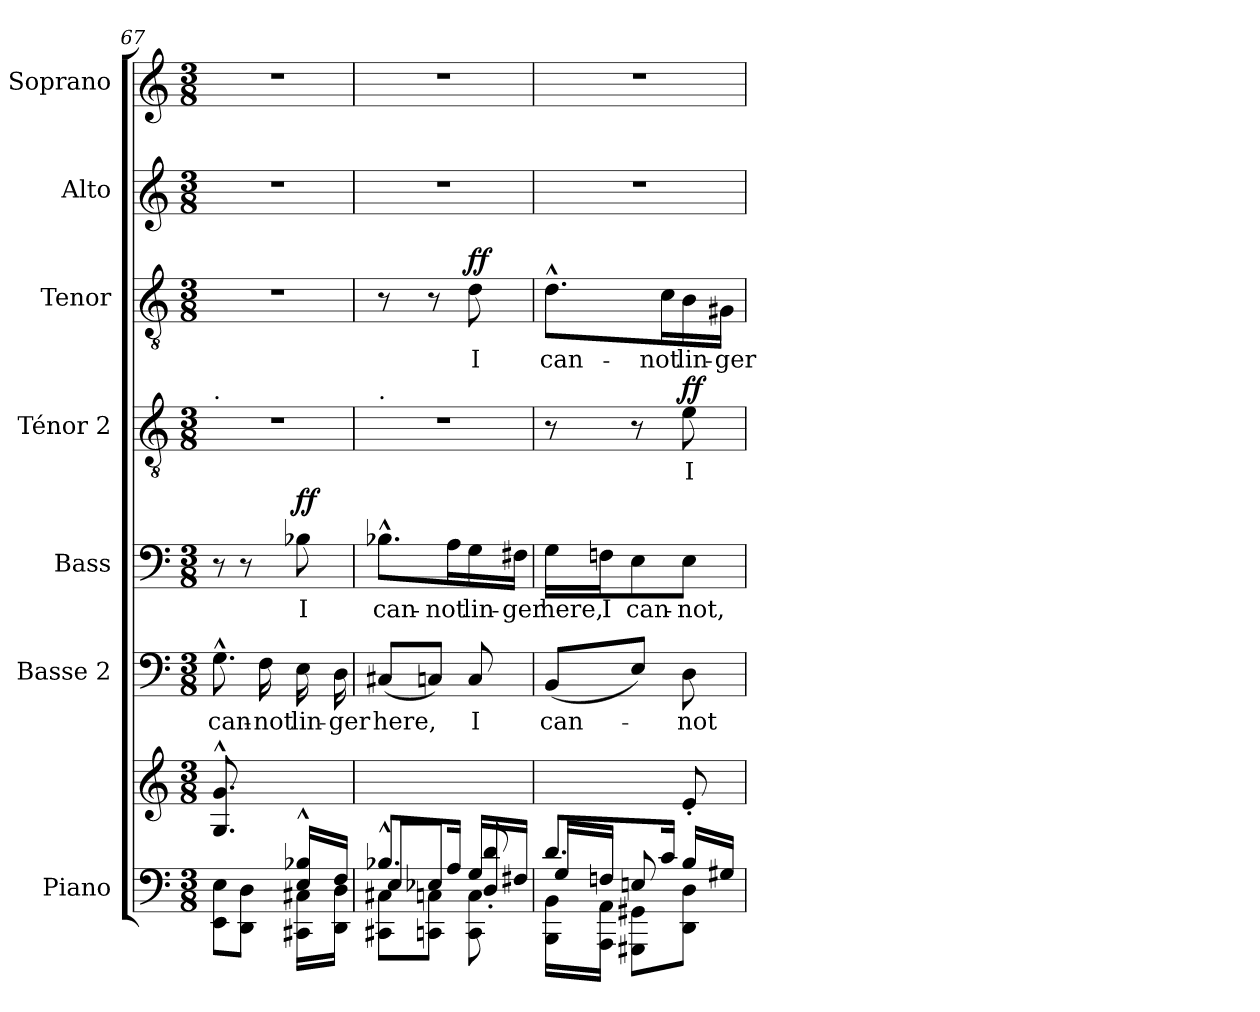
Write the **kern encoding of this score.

**kern	**kern	**kern	**text	**kern	**text	**dynam	**kern	**text	**dynam	**kern	**text	**dynam	**kern	**kern
*part7	*part7	*part6	*part6	*part5	*part5	*part5	*part4	*part4	*part4	*part3	*part3	*part3	*part2	*part1
*staff8	*staff7	*staff6	*staff6	*staff5	*staff5	*staff5	*staff4	*staff4	*staff4	*staff3	*staff3	*staff3	*staff2	*staff1
*I"Piano	*	*I"Basse 2	*	*I"Bass	*	*	*I"Ténor 2	*	*	*I"Tenor	*	*	*I"Alto	*I"Soprano
*I'Pno	*	*	*	*	*	*	*	*	*	*	*	*	*	*
*clefF4	*clefG2	*clefF4	*	*clefF4	*	*	*clefGv2	*	*	*clefGv2	*	*	*clefG2	*clefG2
*k[]	*k[]	*k[]	*	*k[]	*	*	*k[]	*	*	*k[]	*	*	*k[]	*k[]
*M3/8	*M3/8	*M3/8	*	*M3/8	*	*	*M3/8	*	*	*M3/8	*	*	*M3/8	*M3/8
=67	=67	=67	=67	=67	=67	=67	=67	=67	=67	=67	=67	=67	=67	=67
*^	*	*	*	*	*	*	*	*	*	*	*	*	*	*
!	!	!	!	!	!	!	!	!LO:TX:a:t=.	!	!	!	!	!	!	!
!	!	!	!	!LO:LY:b	!	!	!	!	!	!	!	!	!	!	!
8.ryy	8EE\ 8E\L	8.G/^^ 8.g/^^L	8.G^^\	can-	8r	.	.	4.r	.	.	4.r	.	.	4.r	4.r
.	8DD\ 8D\J	.	.	.	8r	.	.	.	.	.	.	.	.	.	.
!	!	!	!	!LO:LY:b	!	!	!	!	!	!	!	!	!	!	!
16F/Jk	.	8.ryy	16F\	-not	.	.	.	.	.	.	.	.	.	.	.
!	!	!	!	!LO:LY:b	!	!LO:LY:b	!LO:DY:a	!	!	!	!	!	!	!	!
16E/^^ 16B-X/^^LL	16CC#X\ 16C#X\LL	.	16E\	lin-	8B-X\	I	ff	.	.	.	.	.	.	.	.
!	!	!	!	!LO:LY:b	!	!	!	!	!	!	!	!	!	!	!
16F/JJ	16DD\ 16D\JJ	.	16D\	-ger	.	.	.	.	.	.	.	.	.	.	.
=68	=68	=68	=68	=68	=68	=68	=68	=68	=68	=68	=68	=68	=68	=68	=68
*	*^	*	*	*	*	*	*	*	*	*	*	*	*	*	*
!	!	!	!	!	!	!	!	!	!LO:TX:a:t=.	!	!	!	!	!	!	!
!	!	!	!	!	!LO:LY:b	!	!LO:LY:b	!	!	!	!	!	!	!	!	!
8.B-X^^/L	8E/L	8CC#X\ 8C#X\L	4.ryy	(<8C#X/L	here,	8.B-X^^\L	can-	.	4.r	.	.	8r	.	.	4.r	4.r
.	8E-X/J	8CCn\ 8Cn\J	.	8Cn/J)	.	.	.	.	.	.	.	8r	.	.	.	.
!	!	!	!	!	!	!	!LO:LY:b	!	!	!	!	!	!	!	!	!
16A/Jk	.	.	.	.	.	16A\L	-not	.	.	.	.	.	.	.	.	.
!	!	!	!	!	!LO:LY:b	!	!LO:LY:b	!	!	!	!	!	!LO:LY:b	!LO:DY:a	!	!
16G/LL	8D/' 8d/'	8CC\ 8C\	.	8C/	I	16G\	lin-	.	.	.	.	8d\	I	ff	.	.
!	!	!	!	!	!	!	!LO:LY:b	!	!	!	!	!	!	!	!	!
16F#X/JJ	.	.	.	.	.	16F#X\JJ	-ger	.	.	.	.	.	.	.	.	.
!!LO:PB:g=z
=69	=69	=69	=69	=69	=69	=69	=69	=69	=69	=69	=69	=69	=69	=69	=69	=69
!	!	!	!	!	!LO:LY:b	!	!LO:LY:b	!	!	!	!	!	!LO:LY:b	!	!	!
8.d/L	16G/LL	16BBB\ 16BB\LL	4ryy	(<8BB/L	can-	16G\LL	here,	.	8r	.	.	8.d^^\L	can-	.	4.r	4.r
!	!	!	!	!	!	!	!LO:LY:b	!	!	!	!	!	!	!	!	!
.	16Fn/JJ	16AAA\ 16AA\JJ	.	.	.	16Fn\J	I	.	.	.	.	.	.	.	.	.
!	!	!	!	!	!	!	!LO:LY:b	!	!	!	!	!	!	!	!	!
.	8En/	8GGG#X\ 8GG#X\L	.	8E/J)	.	8E\	can-	.	8r	.	.	.	.	.	.	.
!	!	!	!	!	!	!	!	!	!	!	!	!	!LO:LY:b	!	!	!
16c/Jk	.	.	.	.	.	.	.	.	.	.	.	16c\L	-not	.	.	.
!	!	!	!	!	!LO:LY:b	!	!LO:LY:b	!	!	!LO:LY:b	!LO:DY:a	!	!LO:LY:b	!	!	!
16B/LL	8ryy	8DD\ 8D\J	8e'/	8D\	-not	8E\J	-not,	.	8e\	I	ff	16B\	lin-	.	.	.
!	!	!	!	!	!	!	!	!	!	!	!	!	!LO:LY:b	!	!	!
16G#X/JJ	.	.	.	.	.	.	.	.	.	.	.	16G#X\JJ	-ger	.	.	.
*v	*v	*v	*	*	*	*	*	*	*	*	*	*	*	*	*	*
=	=	=	=	=	=	=	=	=	=	=	=	=	=	=
*-	*-	*-	*-	*-	*-	*-	*-	*-	*-	*-	*-	*-	*-	*-
